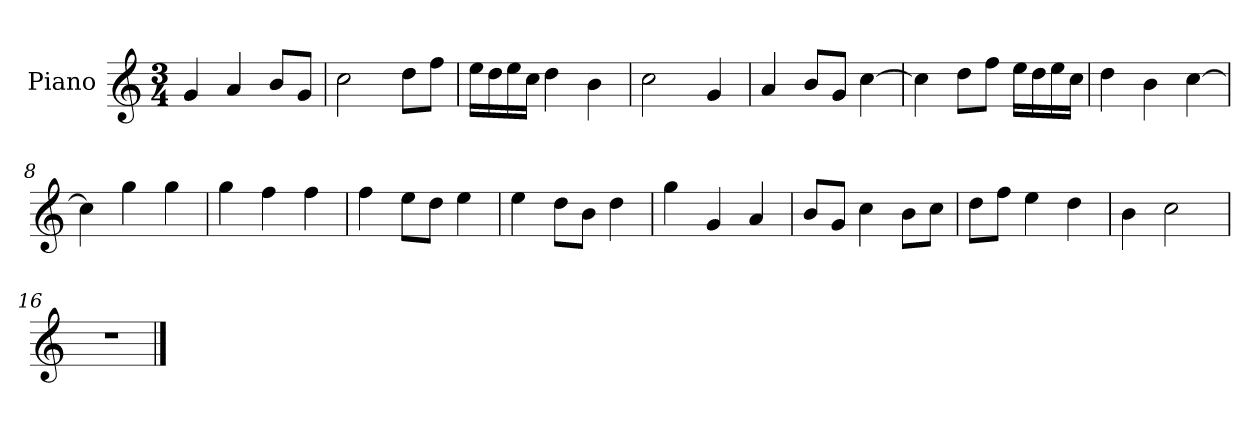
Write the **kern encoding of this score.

**kern
*part1
*staff1
*I"Piano
*I'P-no
*clefG2
*k[]
*M3/4
*MM179
=1
4g/
4a/
8b/L
8g/J
=2
2cc\
8dd\L
8ff\J
=3
16ee\LL
16dd\
16ee\
16cc\JJ
4dd\
4b\
=4
2cc\
4g/
=5
4a/
8b/L
8g/J
[4cc\
=6
4cc\]
8dd\L
8ff\J
16ee\LL
16dd\
16ee\
16cc\JJ
=7
4dd\
4b\
[4cc\
=8
4cc\]
4gg\
4gg\
=9
4gg\
4ff\
4ff\
!!LO:LB:g=z
=10
4ff\
8ee\L
8dd\J
4ee\
=11
4ee\
8dd\L
8b\J
4dd\
=12
4gg\
4g/
4a/
=13
8b/L
8g/J
4cc\
8b\L
8cc\J
=14
8dd\L
8ff\J
4ee\
4dd\
=15
4b\
2cc\
=16
2.r
==
*-
